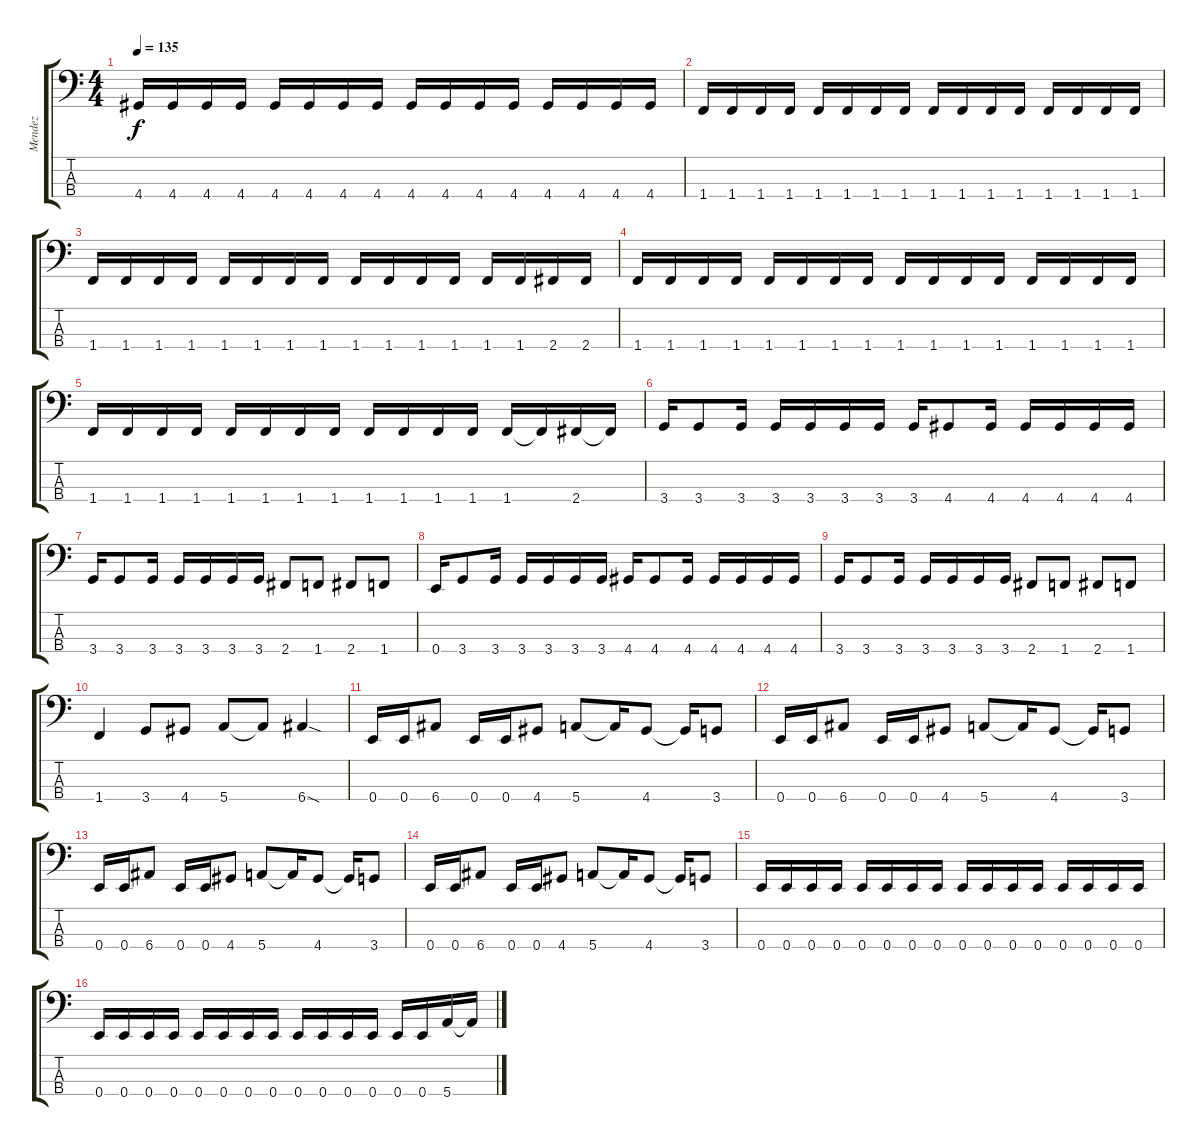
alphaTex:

\track ("Mendez" "Mendez") {instrument electricbassfinger}
\staff {score tabs}
\tuning (G2 D2 A1 E1) {hide}
\ts (4 4)
\tempo 135
\clef f4
\ks c
4.4.16{dy f} 4.4.16 4.4.16 4.4.16 4.4.16 4.4.16 4.4.16 4.4.16 4.4.16 4.4.16 4.4.16 4.4.16 4.4.16 4.4.16 4.4.16 4.4.16 |
1.4.16 1.4.16 1.4.16 1.4.16 1.4.16 1.4.16 1.4.16 1.4.16 1.4.16 1.4.16 1.4.16 1.4.16 1.4.16 1.4.16 1.4.16 1.4.16 |
1.4.16 1.4.16 1.4.16 1.4.16 1.4.16 1.4.16 1.4.16 1.4.16 1.4.16 1.4.16 1.4.16 1.4.16 1.4.16 1.4.16 2.4.16 2.4.16 |
1.4.16 1.4.16 1.4.16 1.4.16 1.4.16 1.4.16 1.4.16 1.4.16 1.4.16 1.4.16 1.4.16 1.4.16 1.4.16 1.4.16 1.4.16 1.4.16 |
1.4.16 1.4.16 1.4.16 1.4.16 1.4.16 1.4.16 1.4.16 1.4.16 1.4.16 1.4.16 1.4.16 1.4.16 1.4.16 1.4{t}.16 2.4.16 2.4{t}.16 |
3.4.16 3.4.8 3.4.16 3.4.16 3.4.16 3.4.16 3.4.16 3.4.16 4.4.8 4.4.16 4.4.16 4.4.16 4.4.16 4.4.16 |
3.4.16 3.4.8 3.4.16 3.4.16 3.4.16 3.4.16 3.4.16 2.4.8 1.4.8 2.4.8 1.4.8 |
0.4.16 3.4.8 3.4.16 3.4.16 3.4.16 3.4.16 3.4.16 4.4.16 4.4.8 4.4.16 4.4.16 4.4.16 4.4.16 4.4.16 |
3.4.16 3.4.8 3.4.16 3.4.16 3.4.16 3.4.16 3.4.16 2.4.8 1.4.8 2.4.8 1.4.8 |
1.4.4 3.4.8 4.4.8 5.4.8 5.4{t}.8 6.4{sod}.4 |
0.4.16 0.4.16 6.4.8 0.4.16 0.4.16 4.4.8 5.4.8 5.4{t}.16 4.4.8 4.4{t}.16 3.4.8 |
0.4.16 0.4.16 6.4.8 0.4.16 0.4.16 4.4.8 5.4.8 5.4{t}.16 4.4.8 4.4{t}.16 3.4.8 |
0.4.16 0.4.16 6.4.8 0.4.16 0.4.16 4.4.8 5.4.8 5.4{t}.16 4.4.8 4.4{t}.16 3.4.8 |
0.4.16 0.4.16 6.4.8 0.4.16 0.4.16 4.4.8 5.4.8 5.4{t}.16 4.4.8 4.4{t}.16 3.4.8 |
0.4.16 0.4.16 0.4.16 0.4.16 0.4.16 0.4.16 0.4.16 0.4.16 0.4.16 0.4.16 0.4.16 0.4.16 0.4.16 0.4.16 0.4.16 0.4.16 |
0.4.16 0.4.16 0.4.16 0.4.16 0.4.16 0.4.16 0.4.16 0.4.16 0.4.16 0.4.16 0.4.16 0.4.16 0.4.16 0.4.16 5.4.16 5.4{t}.16
